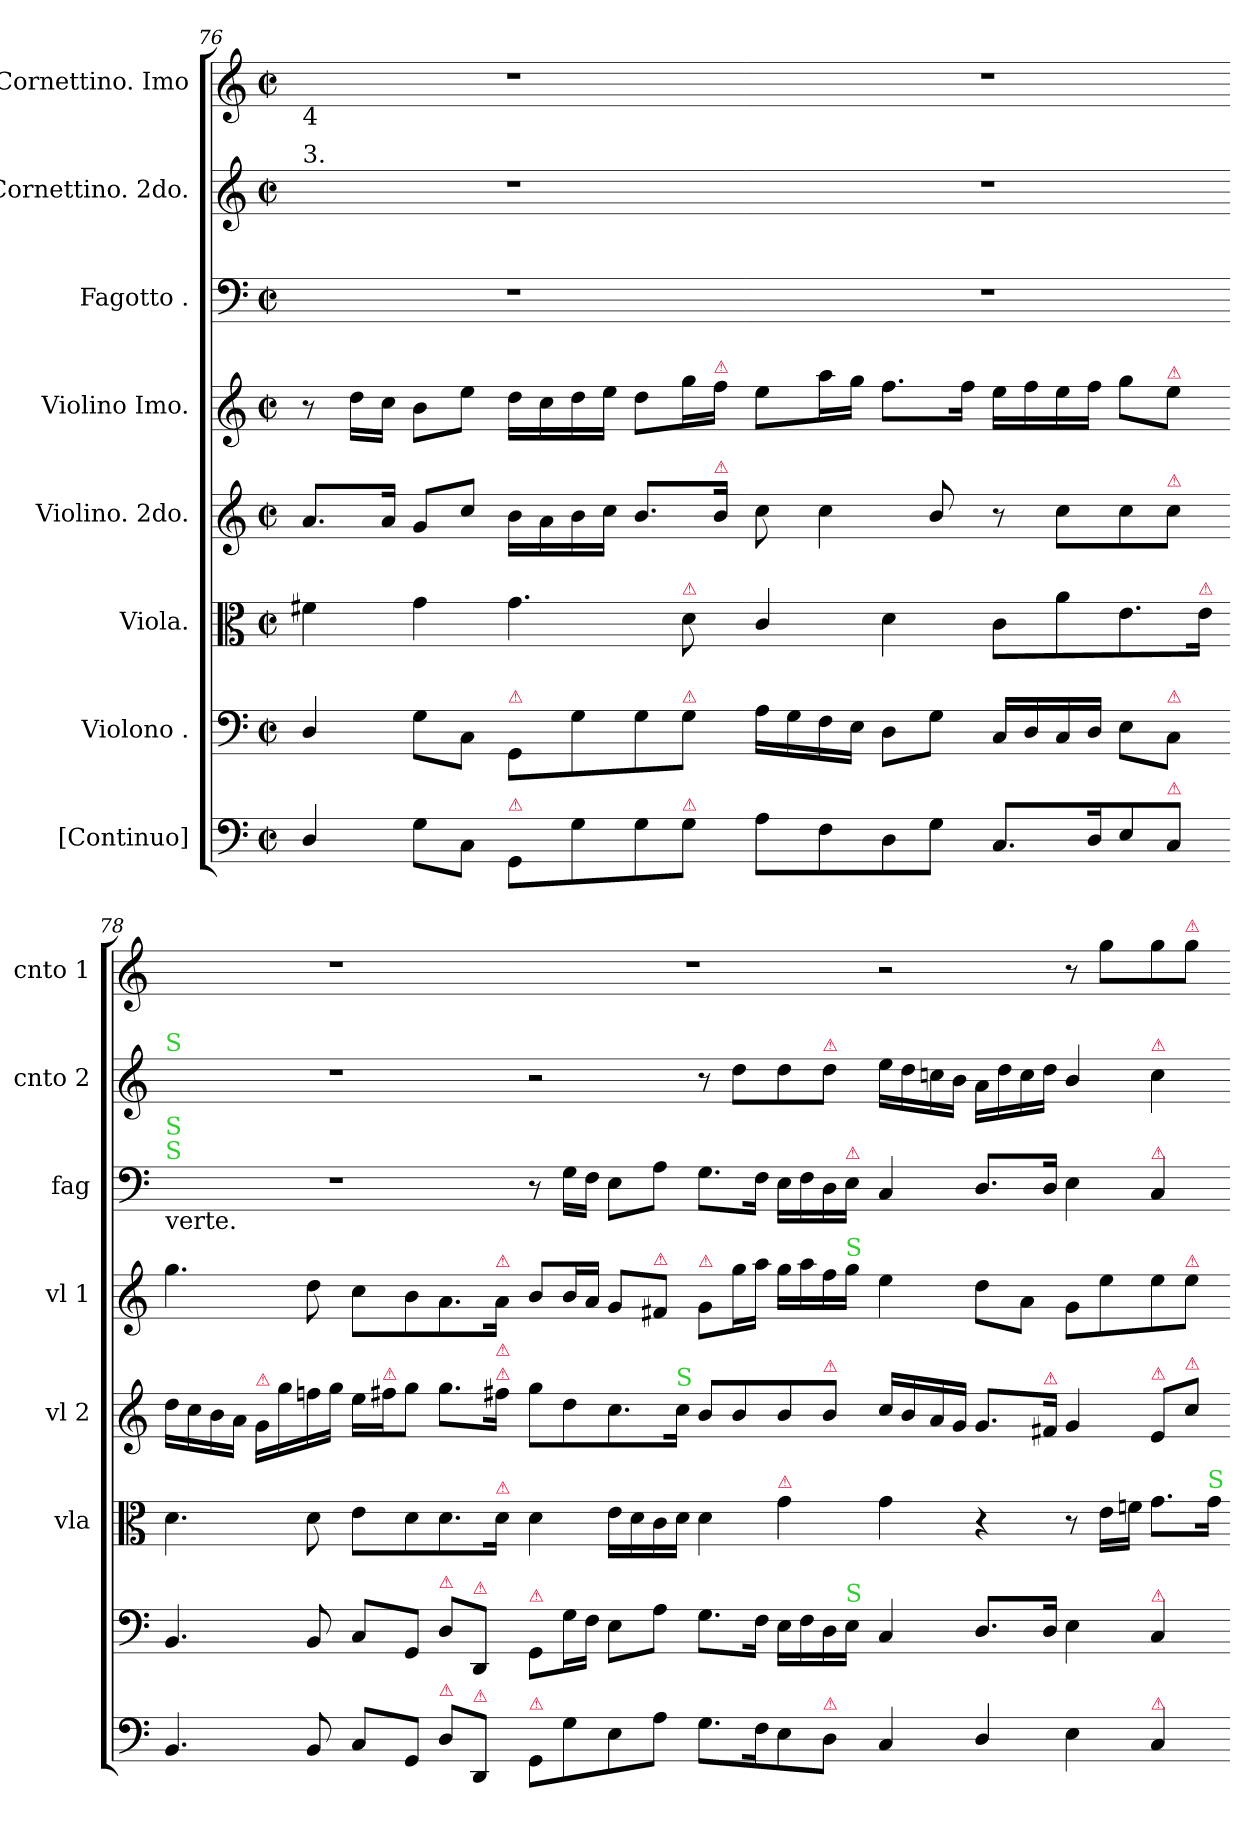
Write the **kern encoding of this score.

**kern	**kern	**kern	**kern	**kern	**kern	**kern	**kern
*part8	*part7	*part6	*part5	*part4	*part3	*part2	*part1
*staff8	*staff7	*staff6	*staff5	*staff4	*staff3	*staff2	*staff1
*I"[Continuo]	*I"Violono .	*I"Viola.	*I"Violino. 2do.	*I"Violino Imo.	*I"Fagotto .	*I"Cornettino. 2do.	*I"Cornettino. Imo
*	*	*I'vla	*I'vl 2	*I'vl 1	*I'fag	*I'cnto 2	*I'cnto 1
*clefF4	*clefF4	*clefC3	*clefG2	*clefG2	*clefF4	*clefG2	*clefG2
*k[]	*k[]	*k[]	*k[]	*k[]	*k[]	*k[]	*k[]
*C:	*C:	*C:	*C:	*C:	*C:	*C:	*C:
*M2/2	*M2/2	*M2/2	*M2/2	*M2/2	*M2/2	*M2/2	*M2/2
*met(c|)	*met(c|)	*met(c|)	*met(c|)	*met(c|)	*met(c|)	*met(c|)	*met(c|)
=76	=76	=76	=76	=76	=76	=76	=76
!	!	!	!	!	!	!	!LO:TX:b:t=4
!	!	!	!	!	!	!LO:TX:a:t=3.	!
4D/	4D/	4f#X\	8.a/L	8r	1r	1r	1r
.	.	.	.	16dd\LL	.	.	.
.	.	.	16a/Jk	16cc\JJ	.	.	.
8G\L	8G\L	4g\	8g/L	8b\L	.	.	.
8C\J	8C\J	.	8cc/J	8ee\J	.	.	.
!	!LO:TX:a:color=crimson:t=⚠	!	!	!	!	!	!
!LO:TX:a:color=crimson:t=⚠	!	!	!	!	!	!	!
8GG/L	8GG/L	4.g\	16b\LL	16dd\LL	.	.	.
.	.	.	16a\	16cc\	.	.	.
8G\	8G\	.	16b\	16dd\	.	.	.
.	.	.	16cc\JJ	16ee\JJ	.	.	.
8G\	8G\	.	8.b/L	8dd\L	.	.	.
!	!	!LO:TX:a:color=crimson:t=⚠	!	!	!	!	!
!	!LO:TX:a:color=crimson:t=⚠	!	!	!	!	!	!
!LO:TX:a:color=crimson:t=⚠	!	!	!	!	!	!	!
8G\J	8G\J	8d\	.	16gg\L	.	.	.
!	!	!	!	!LO:TX:a:color=crimson:t=⚠	!	!	!
!	!	!	!LO:TX:a:color=crimson:t=⚠	!	!	!	!
.	.	.	16b/Jk	16ff\JJ	.	.	.
=77-	=77-	=77-	=77-	=77-	=77-	=77-	=77-
8A\L	16A\LL	4c/	8cc\	8ee\L	1r	1r	1r
.	16G\	.	.	.	.	.	.
8F\	16F\	.	4cc\	16aa\L	.	.	.
.	16E\JJ	.	.	16gg\JJ	.	.	.
8D\	8D\L	4d\	.	8.ff\L	.	.	.
8G\J	8G\J	.	8b/	.	.	.	.
.	.	.	.	16ff\Jk	.	.	.
8.C/L	16C/LL	8c\L	8r	16ee\LL	.	.	.
.	16D/	.	.	16ff\	.	.	.
.	16C/	8a\	8cc\L	16ee\	.	.	.
16D/K	16D/JJ	.	.	16ff\JJ	.	.	.
8E/	8E\L	8.e\	8cc\	8gg\L	.	.	.
!	!	!	!	!LO:TX:a:color=crimson:t=⚠	!	!	!
!	!	!	!LO:TX:a:color=crimson:t=⚠	!	!	!	!
!	!LO:TX:a:color=crimson:t=⚠	!	!	!	!	!	!
!LO:TX:a:color=crimson:t=⚠	!	!	!	!	!	!	!
8C/J	8C\J	.	8cc\J	8ee\J	.	.	.
!	!	!LO:TX:a:color=crimson:t=⚠	!	!	!	!	!
.	.	16e\Jk	.	.	.	.	.
=78-	=78-	=78-	=78-	=78-	=78-	=78-	=78-
!	!	!	!	!	!	!LO:TX:a:color=limegreen:t=S	!
!	!	!	!	!	!LO:TX:a:color=limegreen:t=S	!	!
!	!	!	!	!	!LO:TX:a:color=limegreen:t=S	!	!
!	!	!	!	!	!LO:TX:b:t=verte.	!	!
4.BB/	4.BB/	4.d\	16dd\LL	4.gg\	1r	1r	1r
.	.	.	16cc\	.	.	.	.
.	.	.	16b\	.	.	.	.
.	.	.	16a\JJ	.	.	.	.
!	!	!	!LO:TX:a:color=crimson:t=⚠	!	!	!	!
.	.	.	16g\LL	.	.	.	.
.	.	.	16gg\	.	.	.	.
8BB/	8BB/	8d\	16ffn\	8dd\	.	.	.
.	.	.	16gg\JJ	.	.	.	.
8C/L	8C/L	8e\L	16ee\LL	8cc\L	.	.	.
!	!	!	!LO:TX:a:color=crimson:t=⚠	!	!	!	!
.	.	.	16ff#X\J	.	.	.	.
8GG/J	8GG/J	8d\	8gg\J	8b\	.	.	.
!	!LO:TX:a:color=crimson:t=⚠	!	!	!	!	!	!
!LO:TX:a:color=crimson:t=⚠	!	!	!	!	!	!	!
8D\L	8D\L	8.d\	8.gg\L	8.a\	.	.	.
!	!LO:TX:a:color=crimson:t=⚠	!	!	!	!	!	!
!LO:TX:a:color=crimson:t=⚠	!	!	!	!	!	!	!
8DD/J	8DD/J	.	.	.	.	.	.
!	!	!	!	!LO:TX:a:color=crimson:t=⚠	!	!	!
!	!	!	!LO:TX:a:color=crimson:t=⚠	!	!	!	!
!	!	!	!LO:TX:a:color=crimson:t=⚠	!	!	!	!
!	!	!LO:TX:a:color=crimson:t=⚠	!	!	!	!	!
.	.	16d\Jk	16ff#X\Jk	16a\Jk	.	.	.
=79-	=79-	=79-	=79-	=79-	=79-	=79-	=79-
!	!LO:TX:a:color=crimson:t=⚠	!	!	!	!	!	!
!LO:TX:a:color=crimson:t=⚠	!	!	!	!	!	!	!
8GG/L	8GG/L	4d\	8gg\L	8b/L	8r	2r	1r
8G\	16G\L	.	8dd\	16b/L	16G\LL	.	.
.	16F\JJ	.	.	16a/JJ	16F\JJ	.	.
8E\	8E\L	16e\LL	8.cc\	8g/L	8E\L	.	.
.	.	16d\	.	.	.	.	.
!	!	!	!	!LO:TX:a:color=crimson:t=⚠	!	!	!
8A\J	8A\J	16c\	.	8f#X/J	8A\J	.	.
!	!	!	!LO:TX:a:color=limegreen:t=S	!	!	!	!
.	.	16d\JJ	16cc\Jk	.	.	.	.
!	!	!	!	!LO:TX:a:color=crimson:t=⚠	!	!	!
8.G\L	8.G\L	4d\	8b/L	8g/L	8.G\L	8r	.
.	.	.	8b/	16gg\L	.	8dd\L	.
16F\K	16F\Jk	.	.	16aa\JJ	16F\Jk	.	.
!	!	!LO:TX:a:color=crimson:t=⚠	!	!	!	!	!
8E\	16E\LL	4g\	8b/	16gg\LL	16E\LL	8dd\	.
.	16F\	.	.	16aa\	16F\	.	.
!	!	!	!	!	!	!LO:TX:a:color=crimson:t=⚠	!
!	!	!	!LO:TX:a:color=crimson:t=⚠	!	!	!	!
!LO:TX:a:color=crimson:t=⚠	!	!	!	!	!	!	!
8D\J	16D\	.	8b/J	16ff\	16D\	8dd\J	.
!	!	!	!	!	!LO:TX:a:color=crimson:t=⚠	!	!
!	!	!	!	!LO:TX:a:color=limegreen:t=S	!	!	!
!	!LO:TX:a:color=limegreen:t=S	!	!	!	!	!	!
.	16E\JJ	.	.	16gg\JJ	16E\JJ	.	.
=80-	=80-	=80-	=80-	=80-	=80-	=80-	=80-
4C/	4C/	4g\	16cc/LL	4ee\	4C/	16ee\LL	2r
.	.	.	16b/	.	.	16dd\	.
.	.	.	16a/	.	.	16ccn\	.
.	.	.	16g/JJ	.	.	16b\JJ	.
4D/	8.D/L	4r	8.g/L	8dd\L	8.D/L	16a\LL	.
.	.	.	.	.	.	16dd\	.
.	.	.	.	8a\J	.	16cc\	.
!	!	!	!LO:TX:a:color=crimson:t=⚠	!	!	!	!
.	16D/Jk	.	16f#X/Jk	.	16D/Jk	16dd\JJ	.
4E\	4E\	8r	4g/	8g\L	4E\	4b/	8r
.	.	16e\LL	.	8ee\	.	.	8gg\L
.	.	16fn\JJ	.	.	.	.	.
!	!	!	!	!	!	!LO:TX:a:color=crimson:t=⚠	!
!	!	!	!	!	!LO:TX:a:color=crimson:t=⚠	!	!
!	!	!	!LO:TX:a:color=crimson:t=⚠	!	!	!	!
!	!LO:TX:a:color=crimson:t=⚠	!	!	!	!	!	!
!LO:TX:a:color=crimson:t=⚠	!	!	!	!	!	!	!
4C/	4C/	8.g\L	8e/L	8ee\	4C/	4cc\	8gg\
!	!	!	!	!	!	!	!LO:TX:a:color=crimson:t=⚠
!	!	!	!	!LO:TX:a:color=crimson:t=⚠	!	!	!
!	!	!	!LO:TX:a:color=crimson:t=⚠	!	!	!	!
.	.	.	8cc\J	8ee\J	.	.	8gg\J
!	!	!LO:TX:a:color=limegreen:t=S	!	!	!	!	!
.	.	16g\Jk	.	.	.	.	.
=-	=-	=-	=-	=-	=-	=-	=-
*-	*-	*-	*-	*-	*-	*-	*-
